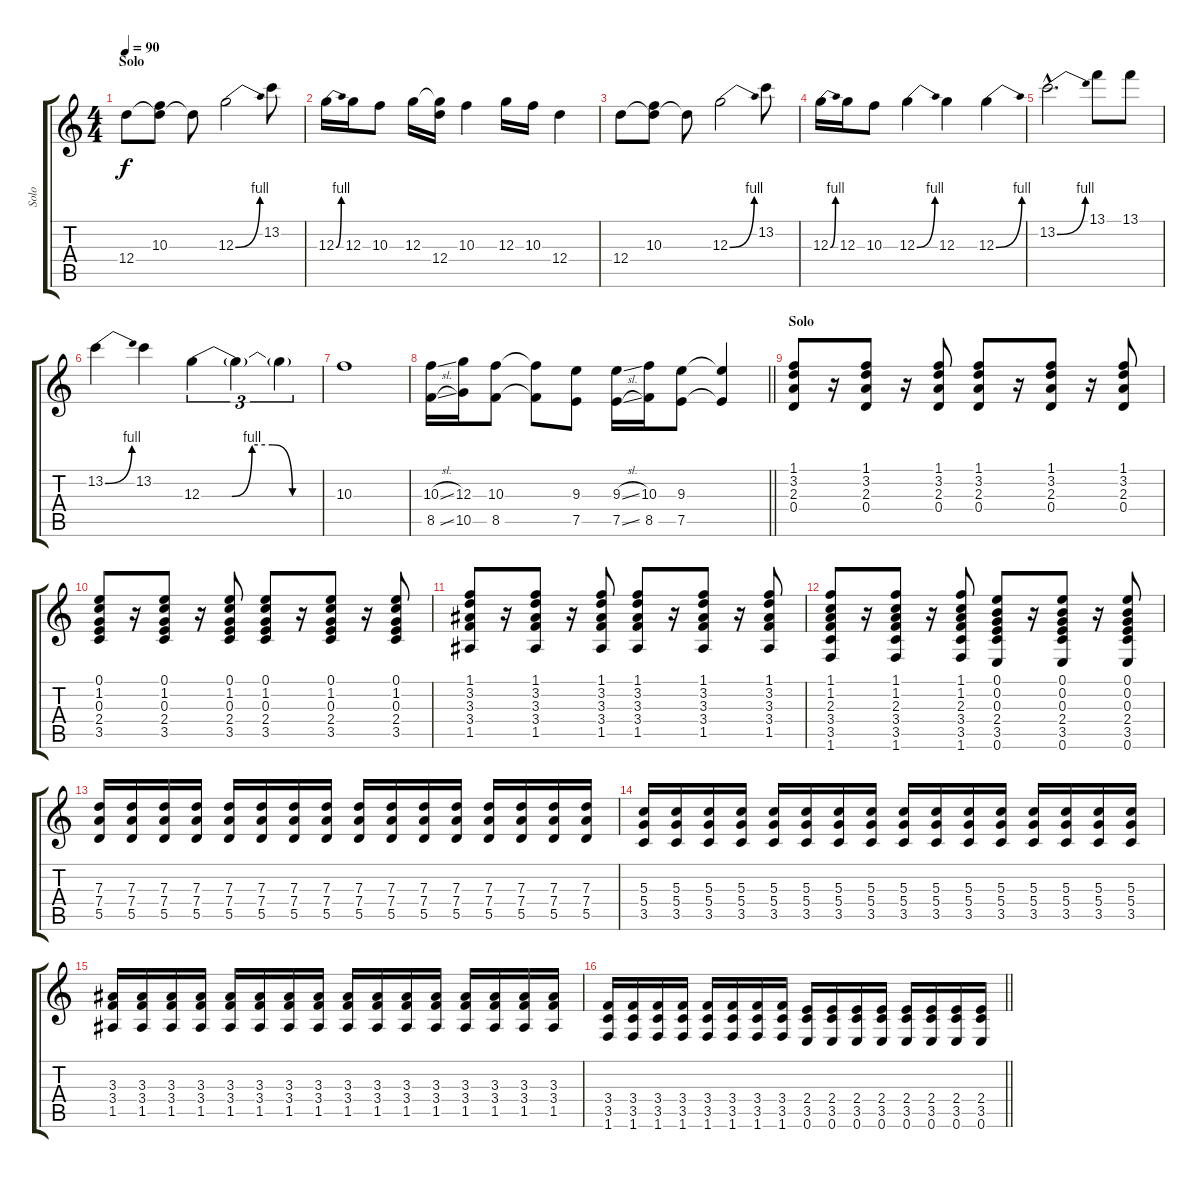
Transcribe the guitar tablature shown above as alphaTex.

\track ("Solo" "Solo") {instrument overdrivenguitar}
\staff {score tabs}
\tuning (E4 B3 G3 D3 A2 E2) {hide}
\ts (4 4)
\section ("" "Solo")
\tempo 90
\clef g2
\ks c
12.4.8{dy f} (10.3 12.4{t}).8 12.4{t}.8 12.3{be (bend 0 0 60 4)}.2 13.2.8 |
12.3{be (bend 0 0 60 4)}.16 12.3.16 10.3.8 12.3.16 (12.3{t} 12.4).16 10.3.4 12.3.16 10.3.16 12.4.4 |
12.4.8 (10.3 12.4{t}).8 12.4{t}.8 12.3{be (bend 0 0 60 4)}.2 13.2.8 |
12.3{be (bend 0 0 60 4)}.16 12.3.16 10.3.8 12.3{be (bend 0 0 60 4)}.4 12.3.4 12.3{be (bend 0 0 60 4)}.4 |
13.2{be (bend 0 0 60 4) hac}.2{d} 13.1.8 13.1.8 |
13.2{be (bend 0 0 60 4)}.4 13.2.4 12.3{be (custom 0 0 15 0 25 4 35 4 45 0 60 0)}.4{tu (3 2)} 12.3{t}.4{tu (3 2)} 12.3{t}.4{tu (3 2)} |
10.3.1 |
\barLineRight lightlight
(10.3{sl} 8.5{sl}).16 (12.3 10.5).16 (10.3 8.5).8 (10.3{t} 8.5{t}).8 (9.3 7.5).8 (9.3{sl} 7.5{sl}).16 (10.3 8.5).16 (9.3 7.5).8 (9.3{t} 7.5{t}).4 |
\section ("" "Solo")
(1.1 3.2 2.3 0.4).8 r.16 (1.1 3.2 2.3 0.4).8 r.16 (1.1 3.2 2.3 0.4).8 (1.1 3.2 2.3 0.4).8 r.16 (1.1 3.2 2.3 0.4).8 r.16 (1.1 3.2 2.3 0.4).8 |
(0.1 1.2 0.3 2.4 3.5).8 r.16 (0.1 1.2 0.3 2.4 3.5).8 r.16 (0.1 1.2 0.3 2.4 3.5).8 (0.1 1.2 0.3 2.4 3.5).8 r.16 (0.1 1.2 0.3 2.4 3.5).8 r.16 (0.1 1.2 0.3 2.4 3.5).8 |
(1.1 3.2 3.3 3.4 1.5).8 r.16 (1.1 3.2 3.3 3.4 1.5).8 r.16 (1.1 3.2 3.3 3.4 1.5).8 (1.1 3.2 3.3 3.4 1.5).8 r.16 (1.1 3.2 3.3 3.4 1.5).8 r.16 (1.1 3.2 3.3 3.4 1.5).8 |
(1.1 1.2 2.3 3.4 3.5 1.6).8 r.16 (1.1 1.2 2.3 3.4 3.5 1.6).8 r.16 (1.1 1.2 2.3 3.4 3.5 1.6).8 (0.1 0.2 0.3 2.4 3.5 0.6).8 r.16 (0.1 0.2 0.3 2.4 3.5 0.6).8 r.16 (0.1 0.2 0.3 2.4 3.5 0.6).8 |
(7.3 7.4 5.5).16 (7.3 7.4 5.5).16 (7.3 7.4 5.5).16 (7.3 7.4 5.5).16 (7.3 7.4 5.5).16 (7.3 7.4 5.5).16 (7.3 7.4 5.5).16 (7.3 7.4 5.5).16 (7.3 7.4 5.5).16 (7.3 7.4 5.5).16 (7.3 7.4 5.5).16 (7.3 7.4 5.5).16 (7.3 7.4 5.5).16 (7.3 7.4 5.5).16 (7.3 7.4 5.5).16 (7.3 7.4 5.5).16 |
(5.3 5.4 3.5).16 (5.3 5.4 3.5).16 (5.3 5.4 3.5).16 (5.3 5.4 3.5).16 (5.3 5.4 3.5).16 (5.3 5.4 3.5).16 (5.3 5.4 3.5).16 (5.3 5.4 3.5).16 (5.3 5.4 3.5).16 (5.3 5.4 3.5).16 (5.3 5.4 3.5).16 (5.3 5.4 3.5).16 (5.3 5.4 3.5).16 (5.3 5.4 3.5).16 (5.3 5.4 3.5).16 (5.3 5.4 3.5).16 |
(3.3 3.4 1.5).16 (3.3 3.4 1.5).16 (3.3 3.4 1.5).16 (3.3 3.4 1.5).16 (3.3 3.4 1.5).16 (3.3 3.4 1.5).16 (3.3 3.4 1.5).16 (3.3 3.4 1.5).16 (3.3 3.4 1.5).16 (3.3 3.4 1.5).16 (3.3 3.4 1.5).16 (3.3 3.4 1.5).16 (3.3 3.4 1.5).16 (3.3 3.4 1.5).16 (3.3 3.4 1.5).16 (3.3 3.4 1.5).16 |
\barLineRight lightlight
(3.4 3.5 1.6).16 (3.4 3.5 1.6).16 (3.4 3.5 1.6).16 (3.4 3.5 1.6).16 (3.4 3.5 1.6).16 (3.4 3.5 1.6).16 (3.4 3.5 1.6).16 (3.4 3.5 1.6).16 (2.4 3.5 0.6).16 (2.4 3.5 0.6).16 (2.4 3.5 0.6).16 (2.4 3.5 0.6).16 (2.4 3.5 0.6).16 (2.4 3.5 0.6).16 (2.4 3.5 0.6).16 (2.4 3.5 0.6).16
